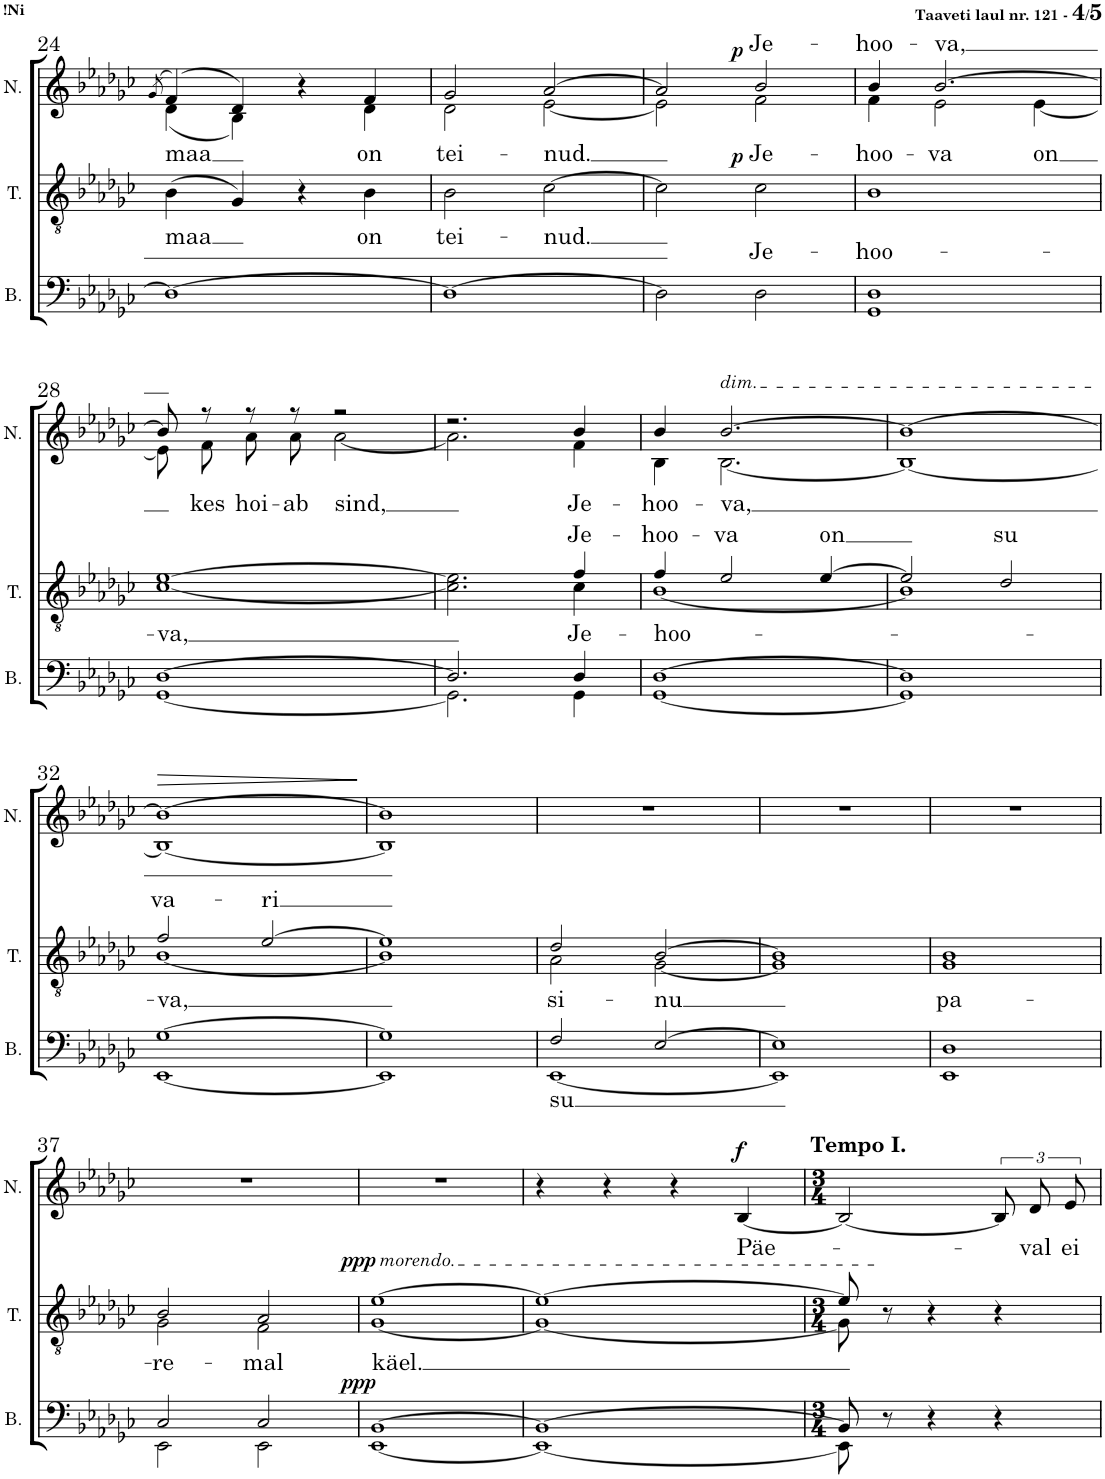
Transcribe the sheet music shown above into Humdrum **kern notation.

**kern	**text	**dynam	**kern	**text	**dynam	**kern	**text	**dynam
*part3	*part3	*part3	*part2	*part2	*part2	*part1	*part1	*part1
*staff3	*staff3	*staff3	*staff2	*staff2	*staff2	*staff1	*staff1	*staff1
*I"Bass	*	*	*I"Tenor	*	*	*I"Naised	*	*
*I'B.	*	*	*I'T.	*	*	*I'N.	*	*
!!LO:PB:g=z
*clefF4	*	*	*clefGv2	*	*	*clefG2	*	*
*k[b-e-a-d-g-c-]	*	*	*k[b-e-a-d-g-c-]	*	*	*k[b-e-a-d-g-c-]	*	*
*M2/2	*	*	*M2/2	*	*	*M2/2	*	*
*met(c|)	*	*	*met(c|)	*	*	*met(c|)	*	*
=24	=24	=24	=24	=24	=24	=24	=24	=24
.	.	.	.	.	.	(8qg-/	.	.
!	!	!	!	!LO:LY:b	!	!	!LO:LY:b	!
*	*	*	*	*	*	*^	*	*
1D-_	.	.	(4B-\	maa	.	(4f/)	(4d-\	maa	.
.	.	.	4G-/)	.	.	4d-/)	4B-\)	.	.
.	.	.	4r	.	.	4r	4ryy	.	.
!	!	!	!	!LO:LY:b	!	!	!	!LO:LY:b	!
.	.	.	4B-\	on	.	4f/	4d-\	on	.
=25	=25	=25	=25	=25	=25	=25	=25	=25	=25
!	!	!	!	!LO:LY:b	!	!	!	!LO:LY:b	!
1D-_	.	.	2B-\	tei-	.	2g-/	2d-\	tei-	.
!	!	!	!	!LO:LY:b	!	!	!	!LO:LY:b	!
.	.	.	[2c-\	-nud.	.	[2a-/	[2e-\	-nud.	.
=26	=26	=26	=26	=26	=26	=26	=26	=26	=26
2D-\]	.	.	2c-\]	.	.	2a-/]	2e-\]	.	.
!	!LO:LY:a	!	!	!	!	!	!	!LO:LY:a	!
!	!	!	!	!	!LO:DY:a	!	!	!LO:LY:b	!LO:DY:a
2D-\	Je-	.	2c-\	.	p	2b-/	2f\	Je-	p
=27	=27	=27	=27	=27	=27	=27	=27	=27	=27
!	!LO:LY:a	!	!	!	!	!	!	!LO:LY:a	!
*^	*	*	*	*	*	*	*	*	*
!	!	!	!	!	!	!	!	!	!LO:LY:b	!
1D-	1GG-	-hoo-	.	1B-	.	.	4b-/	4f\	-hoo-	.
!	!	!	!	!	!	!	!	!	!LO:LY:a	!
!	!	!	!	!	!	!	!	!	!LO:LY:b	!
.	.	.	.	.	.	.	[2.b-/	2e-\	-va	.
!	!	!	!	!	!	!	!	!	!LO:LY:b	!
.	.	.	.	.	.	.	.	[4e-\	on	.
!!LO:LB:g=z	!!
=28	=28	=28	=28	=28	=28	=28	=28	=28	=28	=28
!	!	!LO:LY:a	!	!	!	!	!	!	!	!
[1D-	[1GG-	-va,	.	[1c- [1e-	.	.	8b-/]	8e-\L]	.	.
!	!	!	!	!	!	!	!	!	!LO:LY:b	!
.	.	.	.	.	.	.	8r	8f\	kes	.
!	!	!	!	!	!	!	!	!	!LO:LY:b	!
.	.	.	.	.	.	.	8r	8a-\	hoi-	.
!	!	!	!	!	!	!	!	!	!LO:LY:b	!
.	.	.	.	.	.	.	8r	8a-\J	-ab	.
!	!	!	!	!	!	!	!	!	!LO:LY:b	!
.	.	.	.	.	.	.	2r	[2a-\	sind,	.
=29	=29	=29	=29	=29	=29	=29	=29	=29	=29	=29
*	*	*	*	*^	*	*	*	*	*	*
2.D-/]	2.GG-\]	.	.	2.c-\] 2.e-\]	2.ryy	.	.	2.r	2.a-\]	.	.
!	!	!LO:LY:a	!	!	!	!LO:LY:a	!	!	!	!LO:LY:b	!
4D-/	4GG-\	Je-	.	4f/	4c-\	Je-	.	4b-/	4f\	Je-	.
=30	=30	=30	=30	=30	=30	=30	=30	=30	=30	=30	=30
!	!	!LO:LY:a	!	!	!	!LO:LY:a	!	!	!	!LO:LY:b	!
[1D-	[1GG-	-hoo-	.	4f/	[1B-	-hoo-	.	4b-/	4B-\	-hoo-	.
!	!	!	!	!	!	!	!	!LO:TX:a:i:t=dim.	!	!	!
!	!	!	!	!	!	!LO:LY:a	!	!	!	!LO:LY:b	!
.	.	.	.	2e-/	.	-va	.	[2.b-/	[2.B-\	-va,	.
!	!	!	!	!	!	!LO:LY:a	!	!	!	!	!
.	.	.	.	[4e-/	.	on	.	.	.	.	.
=31	=31	=31	=31	=31	=31	=31	=31	=31	=31	=31	=31
1D-]	1GG-]	.	.	2e-/]	1B-]	.	.	1b-_	1B-_	.	.
!	!	!	!	!	!	!LO:LY:a	!	!	!	!	!
.	.	.	.	2d-/	.	su	.	.	.	.	.
!!LO:LB:g=z	!!
=32	=32	=32	=32	=32	=32	=32	=32	=32	=32	=32	=32
!	!	!LO:LY:a	!	!	!	!LO:LY:a	!	!	!	!	!LO:HP:b
[1G-	[1EE-	-va,	.	2f/	[1B-	va-	.	1b-_	1B-_	.	>
!	!	!	!	!	!	!LO:LY:a	!	!	!	!	!
.	.	.	.	[2e-/	.	-ri	.	.	.	.	.
*v	*v	*	*	*	*	*	*	*v	*v	*	*
*	*	*	*v	*v	*	*	*	*	*
.	.	.	.	.	.	.	.	]
=33	=33	=33	=33	=33	=33	=33	=33	=33
*^	*	*	*^	*	*	*^	*	*
1G-]	1EE-]	.	.	1e-]	1B-]	.	.	1b-]	1B-]	.	.
=34	=34	=34	=34	=34	=34	=34	=34	=34	=34	=34	=34
!	!	!LO:LY:a	!	!	!	!	!	!	!	!	!
!	!	!LO:LY:b	!	!	!	!	!	!	!	!	!
*	*	*	*	*	*	*	*	*v	*v	*	*
2F/	[1EE-	su	.	2d-/	2A-\	.	.	1r	.	.
!	!	!LO:LY:a	!	!	!	!	!	!	!	!
[2E-/	.	-nu	.	[2B-/	[2G-\	.	.	.	.	.
=35	=35	=35	=35	=35	=35	=35	=35	=35	=35	=35
1E-]	1EE-]	.	.	1B-]	1G-]	.	.	1r	.	.
=36	=36	=36	=36	=36	=36	=36	=36	=36	=36	=36
!	!	!LO:LY:a	!	!	!	!	!	!	!	!
1D-	1EE-	pa-	.	1B-	1G-	.	.	1r	.	.
!!LO:LB:g=z
=37	=37	=37	=37	=37	=37	=37	=37	=37	=37	=37
!	!	!LO:LY:a	!	!	!	!	!	!	!	!
2C-/	2EE-\	-re-	.	2B-/	2G-\	.	.	1r	.	.
!	!	!LO:LY:a	!	!	!	!	!	!	!	!
2C-/	2EE-\	-mal	.	2A-/	2F\	.	.	.	.	.
=38	=38	=38	=38	=38	=38	=38	=38	=38	=38	=38
!	!	!	!	!LO:TX:a:i:t=morendo.	!	!	!	!	!	!
!	!	!LO:LY:a	!LO:DY:a	!	!	!	!LO:DY:a	!	!	!
[1BB-	[1EE-	käel.	ppp	[1e-	[1G-	.	ppp	1r	.	.
=39	=39	=39	=39	=39	=39	=39	=39	=39	=39	=39
1BB-_	1EE-_	.	.	1e-_	1G-_	.	.	4r	.	.
.	.	.	.	.	.	.	.	4r	.	.
.	.	.	.	.	.	.	.	4r	.	.
!	!	!	!	!	!	!	!	!	!LO:LY:b	!LO:DY:a
.	.	.	.	.	.	.	.	[4B-/	Päe-	f
=40	=40	=40	=40	=40	=40	=40	=40	=40	=40	=40
*M3/4	*	*	*	*M3/4	*	*	*	*M3/4	*	*
!	!	!	!	!	!	!	!	!LO:TX:a:B:t=Tempo I.	!	!
8BB-/]	8EE-\]	.	.	8e-/]	8G-\]	.	.	2B-/_	.	.
8r	8ryy	.	.	8r	8ryy	.	.	.	.	.
4r	4ryy	.	.	4r	4ryy	.	.	.	.	.
4r	4ryy	.	.	4r	4ryy	.	.	12B-/L]	.	.
!	!	!	!	!	!	!	!	!	!LO:LY:b	!
.	.	.	.	.	.	.	.	12d-/	-val	.
!	!	!	!	!	!	!	!	!	!LO:LY:b	!
.	.	.	.	.	.	.	.	12e-/J	ei	.
*v	*v	*	*	*	*	*	*	*	*	*
*	*	*	*v	*v	*	*	*	*	*
=	=	=	=	=	=	=	=	=
*-	*-	*-	*-	*-	*-	*-	*-	*-
